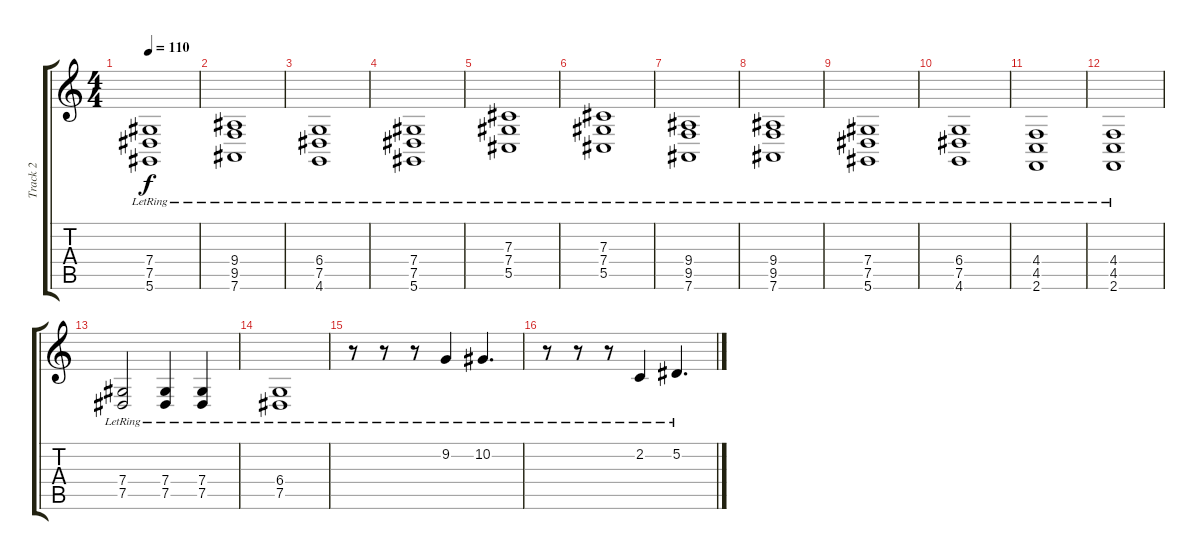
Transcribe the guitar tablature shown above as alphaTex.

\track ("Track 2" "Track 2") {instrument harmonica}
\staff {score tabs}
\tuning (Eb4 Bb3 Gb3 Db3 Ab2 Eb2) {hide}
\ts (4 4)
\tempo 110
\clef g2
\ks c
(7.4{lr} 7.5{lr} 5.6{lr}).1{dy f} |
(9.4{lr} 9.5{lr} 7.6{lr}).1 |
(6.4{lr} 7.5{lr} 4.6{lr}).1 |
(7.4{lr} 7.5{lr} 5.6{lr}).1 |
(7.3{lr} 7.4{lr} 5.5).1 |
(7.3{lr} 7.4{lr} 5.5{lr}).1 |
(9.4{lr} 9.5{lr} 7.6{lr}).1 |
(9.4{lr} 9.5{lr} 7.6{lr}).1 |
(7.4{lr} 7.5{lr} 5.6{lr}).1 |
(6.4{lr} 7.5{lr} 4.6{lr}).1 |
(4.4{lr} 4.5{lr} 2.6{lr}).1 |
(4.4{lr} 4.5{lr} 2.6{lr}).1 |
(7.4{lr} 7.5{lr}).2 (7.4{lr} 7.5{lr}).4 (7.4{lr} 7.5{lr}).4 |
(6.4{lr} 7.5{lr}).1 |
r.8 r.8 r.8 9.2{lr}.4 10.2{lr}.4{d} |
r.8 r.8 r.8 2.2{lr}.4 5.2{lr}.4{d}
